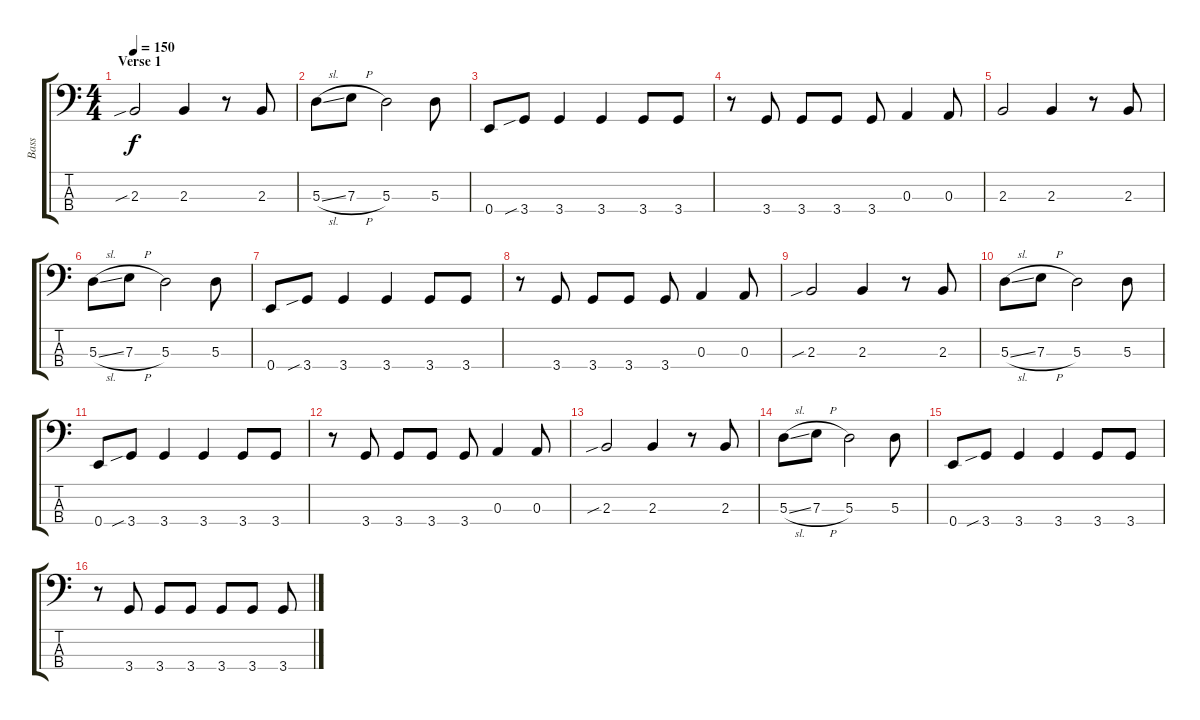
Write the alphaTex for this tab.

\track ("Bass" "Bass") {instrument electricbassfinger}
\staff {score tabs}
\tuning (G2 D2 A1 E1) {hide}
\ts (4 4)
\section ("" "Verse 1")
\tempo 150
\clef f4
\ks c
2.3{sib}.2{dy f} 2.3.4 r.8 2.3.8 |
5.3{sl}.8 7.3{h}.8 5.3.2 5.3.8 |
0.4.8 3.4{sib}.8 3.4.4 3.4.4 3.4.8 3.4.8 |
r.8 3.4.8 3.4.8 3.4.8 3.4.8 0.3.4 0.3.8 |
2.3.2 2.3.4 r.8 2.3.8 |
5.3{sl}.8 7.3{h}.8 5.3.2 5.3.8 |
0.4.8 3.4{sib}.8 3.4.4 3.4.4 3.4.8 3.4.8 |
r.8 3.4.8 3.4.8 3.4.8 3.4.8 0.3.4 0.3.8 |
2.3{sib}.2 2.3.4 r.8 2.3.8 |
5.3{sl}.8 7.3{h}.8 5.3.2 5.3.8 |
0.4.8 3.4{sib}.8 3.4.4 3.4.4 3.4.8 3.4.8 |
r.8 3.4.8 3.4.8 3.4.8 3.4.8 0.3.4 0.3.8 |
2.3{sib}.2 2.3.4 r.8 2.3.8 |
5.3{sl}.8 7.3{h}.8 5.3.2 5.3.8 |
0.4.8 3.4{sib}.8 3.4.4 3.4.4 3.4.8 3.4.8 |
r.8 3.4.8 3.4.8 3.4.8 3.4.8 3.4.8 3.4.8
